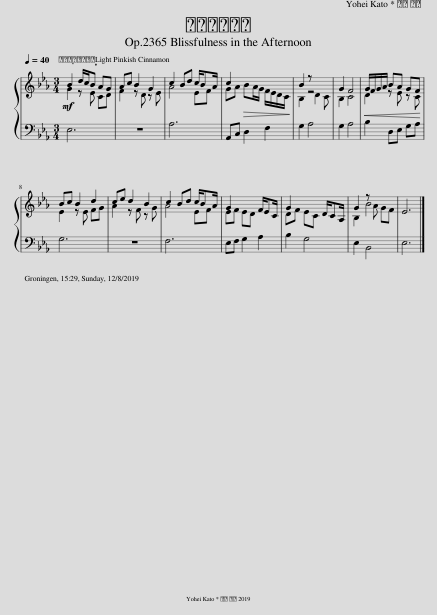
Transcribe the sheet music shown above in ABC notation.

X:1
%%score { ( 1 2 ) | 3 }
L:1/8
Q:1/4=40
M:3/4
I:linebreak $
K:Eb
V:1 treble
V:2 treble
V:3 bass
V:1
!mf! G2 z E CD | F2 z D z E | A4 EF | GA!>(! BA/G/ F/E/D/C/!>)! | B,2 z D2 C | %5
 B,2 C4 |!<(! D2 z E z C!<)! |$ E2 z E FG | A2 z F z G | A4 EF | %10
 EF ED F/EC/ | DF EC D/CA,/ | B,2 z A GF | E6 |] %14
V:2
 B2 d/c/B AG | Ac B2 G2 | c2 Bd c/BA/ | c2 x4 | B2 z4 | %5
 G2 F4 | G/F/G/A/ BA GF |$ Bc B2 d2 | ce d2 B2 | c2 Bd c/BA/ | %10
 G2 x4 | G2 x4 | G2 B4 | x6 |] %14
V:3
 E,6 | z6 | A,6 | A,,C, D,2 F,2 | G,2 A,4 | %5
 G,2 A,4 | B,2 D,E, G,A, |$ G,6 | z6 | F,6 | %10
 E,F, G,2 A,2 | B,2 G,4 | E,2 B,,4 | E,6 |] %14
